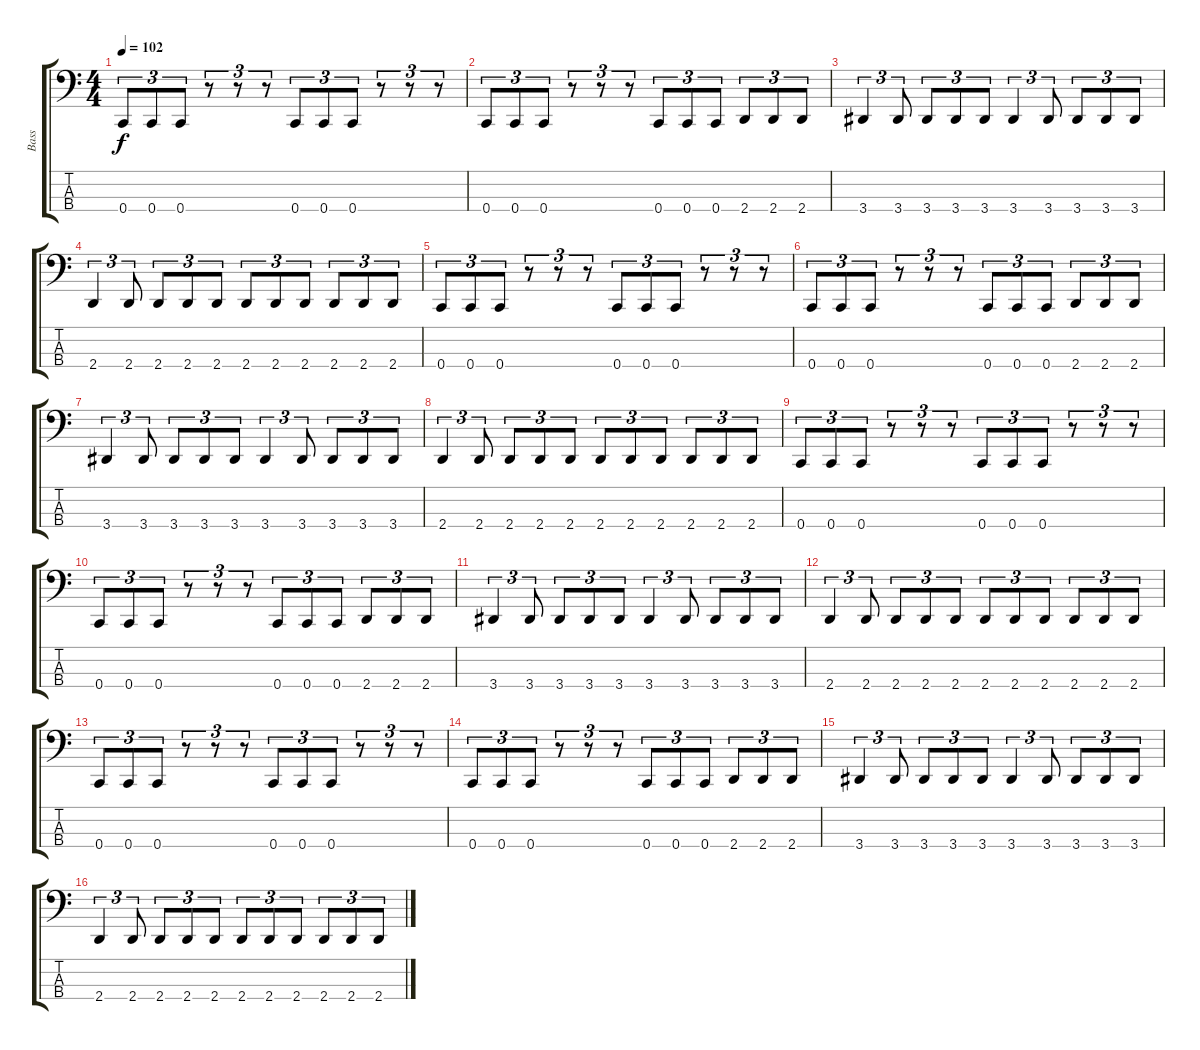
\track ("Bass" "Bass") {instrument electricbassfinger}
\staff {score tabs}
\tuning (Eb2 Bb1 F1 C1) {hide}
\ts (4 4)
\tempo 102
\clef f4
\ks c
0.4.8{tu (3 2) dy f} 0.4.8{tu (3 2)} 0.4.8{tu (3 2)} r.8{tu (3 2)} r.8{tu (3 2)} r.8{tu (3 2)} 0.4.8{tu (3 2)} 0.4.8{tu (3 2)} 0.4.8{tu (3 2)} r.8{tu (3 2)} r.8{tu (3 2)} r.8{tu (3 2)} |
0.4.8{tu (3 2)} 0.4.8{tu (3 2)} 0.4.8{tu (3 2)} r.8{tu (3 2)} r.8{tu (3 2)} r.8{tu (3 2)} 0.4.8{tu (3 2)} 0.4.8{tu (3 2)} 0.4.8{tu (3 2)} 2.4.8{tu (3 2)} 2.4.8{tu (3 2)} 2.4.8{tu (3 2)} |
3.4.4{tu (3 2)} 3.4.8{tu (3 2)} 3.4.8{tu (3 2)} 3.4.8{tu (3 2)} 3.4.8{tu (3 2)} 3.4.4{tu (3 2)} 3.4.8{tu (3 2)} 3.4.8{tu (3 2)} 3.4.8{tu (3 2)} 3.4.8{tu (3 2)} |
2.4.4{tu (3 2)} 2.4.8{tu (3 2)} 2.4.8{tu (3 2)} 2.4.8{tu (3 2)} 2.4.8{tu (3 2)} 2.4.8{tu (3 2)} 2.4.8{tu (3 2)} 2.4.8{tu (3 2)} 2.4.8{tu (3 2)} 2.4.8{tu (3 2)} 2.4.8{tu (3 2)} |
0.4.8{tu (3 2)} 0.4.8{tu (3 2)} 0.4.8{tu (3 2)} r.8{tu (3 2)} r.8{tu (3 2)} r.8{tu (3 2)} 0.4.8{tu (3 2)} 0.4.8{tu (3 2)} 0.4.8{tu (3 2)} r.8{tu (3 2)} r.8{tu (3 2)} r.8{tu (3 2)} |
0.4.8{tu (3 2)} 0.4.8{tu (3 2)} 0.4.8{tu (3 2)} r.8{tu (3 2)} r.8{tu (3 2)} r.8{tu (3 2)} 0.4.8{tu (3 2)} 0.4.8{tu (3 2)} 0.4.8{tu (3 2)} 2.4.8{tu (3 2)} 2.4.8{tu (3 2)} 2.4.8{tu (3 2)} |
3.4.4{tu (3 2)} 3.4.8{tu (3 2)} 3.4.8{tu (3 2)} 3.4.8{tu (3 2)} 3.4.8{tu (3 2)} 3.4.4{tu (3 2)} 3.4.8{tu (3 2)} 3.4.8{tu (3 2)} 3.4.8{tu (3 2)} 3.4.8{tu (3 2)} |
2.4.4{tu (3 2)} 2.4.8{tu (3 2)} 2.4.8{tu (3 2)} 2.4.8{tu (3 2)} 2.4.8{tu (3 2)} 2.4.8{tu (3 2)} 2.4.8{tu (3 2)} 2.4.8{tu (3 2)} 2.4.8{tu (3 2)} 2.4.8{tu (3 2)} 2.4.8{tu (3 2)} |
0.4.8{tu (3 2)} 0.4.8{tu (3 2)} 0.4.8{tu (3 2)} r.8{tu (3 2)} r.8{tu (3 2)} r.8{tu (3 2)} 0.4.8{tu (3 2)} 0.4.8{tu (3 2)} 0.4.8{tu (3 2)} r.8{tu (3 2)} r.8{tu (3 2)} r.8{tu (3 2)} |
0.4.8{tu (3 2)} 0.4.8{tu (3 2)} 0.4.8{tu (3 2)} r.8{tu (3 2)} r.8{tu (3 2)} r.8{tu (3 2)} 0.4.8{tu (3 2)} 0.4.8{tu (3 2)} 0.4.8{tu (3 2)} 2.4.8{tu (3 2)} 2.4.8{tu (3 2)} 2.4.8{tu (3 2)} |
3.4.4{tu (3 2)} 3.4.8{tu (3 2)} 3.4.8{tu (3 2)} 3.4.8{tu (3 2)} 3.4.8{tu (3 2)} 3.4.4{tu (3 2)} 3.4.8{tu (3 2)} 3.4.8{tu (3 2)} 3.4.8{tu (3 2)} 3.4.8{tu (3 2)} |
2.4.4{tu (3 2)} 2.4.8{tu (3 2)} 2.4.8{tu (3 2)} 2.4.8{tu (3 2)} 2.4.8{tu (3 2)} 2.4.8{tu (3 2)} 2.4.8{tu (3 2)} 2.4.8{tu (3 2)} 2.4.8{tu (3 2)} 2.4.8{tu (3 2)} 2.4.8{tu (3 2)} |
0.4.8{tu (3 2)} 0.4.8{tu (3 2)} 0.4.8{tu (3 2)} r.8{tu (3 2)} r.8{tu (3 2)} r.8{tu (3 2)} 0.4.8{tu (3 2)} 0.4.8{tu (3 2)} 0.4.8{tu (3 2)} r.8{tu (3 2)} r.8{tu (3 2)} r.8{tu (3 2)} |
0.4.8{tu (3 2)} 0.4.8{tu (3 2)} 0.4.8{tu (3 2)} r.8{tu (3 2)} r.8{tu (3 2)} r.8{tu (3 2)} 0.4.8{tu (3 2)} 0.4.8{tu (3 2)} 0.4.8{tu (3 2)} 2.4.8{tu (3 2)} 2.4.8{tu (3 2)} 2.4.8{tu (3 2)} |
3.4.4{tu (3 2)} 3.4.8{tu (3 2)} 3.4.8{tu (3 2)} 3.4.8{tu (3 2)} 3.4.8{tu (3 2)} 3.4.4{tu (3 2)} 3.4.8{tu (3 2)} 3.4.8{tu (3 2)} 3.4.8{tu (3 2)} 3.4.8{tu (3 2)} |
2.4.4{tu (3 2)} 2.4.8{tu (3 2)} 2.4.8{tu (3 2)} 2.4.8{tu (3 2)} 2.4.8{tu (3 2)} 2.4.8{tu (3 2)} 2.4.8{tu (3 2)} 2.4.8{tu (3 2)} 2.4.8{tu (3 2)} 2.4.8{tu (3 2)} 2.4.8{tu (3 2)}
